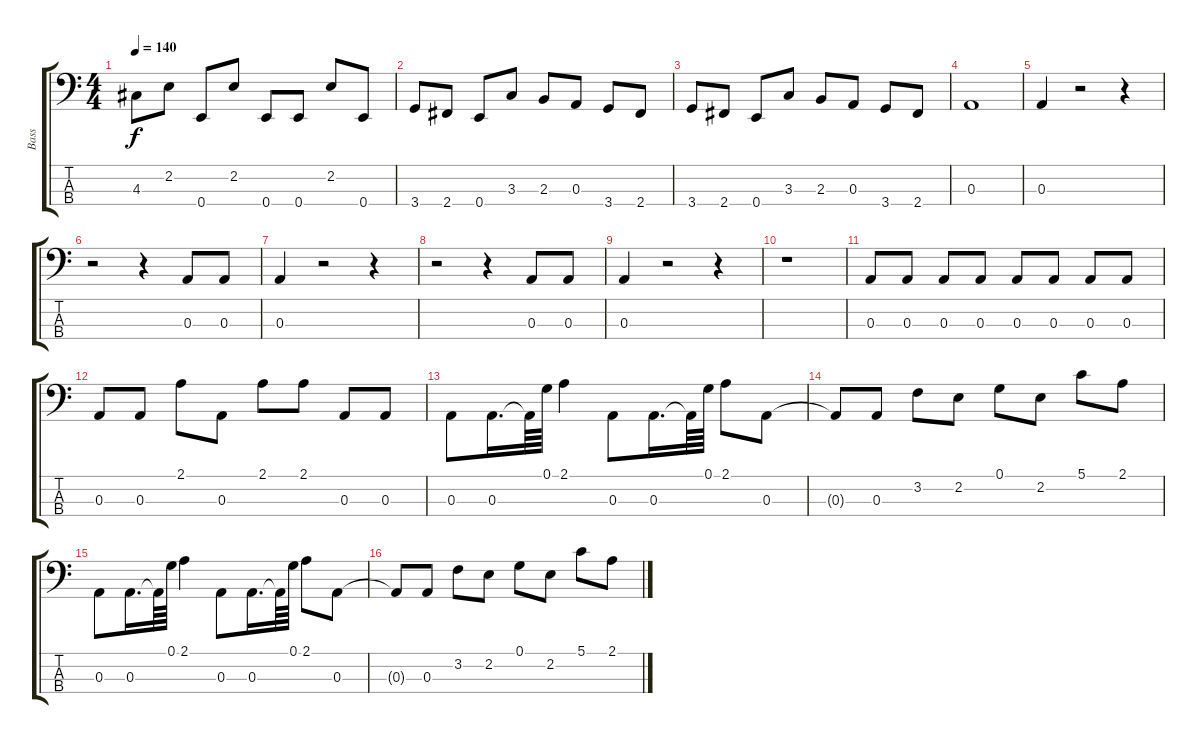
\track ("Bass" "Bass") {instrument electricbassfinger}
\staff {score tabs}
\tuning (G2 D2 A1 E1) {hide}
\ts (4 4)
\tempo 140
\clef f4
\ks c
4.3.8{dy f} 2.2.8 0.4.8 2.2.8 0.4.8 0.4.8 2.2.8 0.4.8 |
3.4.8 2.4.8 0.4.8 3.3.8 2.3.8 0.3.8 3.4.8 2.4.8 |
3.4.8 2.4.8 0.4.8 3.3.8 2.3.8 0.3.8 3.4.8 2.4.8 |
0.3.1 |
0.3.4 r.2 r.4 |
r.2 r.4 0.3.8 0.3.8 |
0.3.4 r.2 r.4 |
r.2 r.4 0.3.8 0.3.8 |
0.3.4 r.2 r.4 |
r.1 |
0.3.8 0.3.8 0.3.8 0.3.8 0.3.8 0.3.8 0.3.8 0.3.8 |
0.3.8 0.3.8 2.1.8 0.3.8 2.1.8 2.1.8 0.3.8 0.3.8 |
0.3.8 0.3.16{d} 0.3{t}.64 0.1.64 2.1.4 0.3.8 0.3.16{d} 0.3{t}.64 0.1.64 2.1.8 0.3.8 |
0.3{t}.8 0.3.8 3.2.8 2.2.8 0.1.8 2.2.8 5.1.8 2.1.8 |
0.3.8 0.3.16{d} 0.3{t}.64 0.1.64 2.1.4 0.3.8 0.3.16{d} 0.3{t}.64 0.1.64 2.1.8 0.3.8 |
0.3{t}.8 0.3.8 3.2.8 2.2.8 0.1.8 2.2.8 5.1.8 2.1.8
